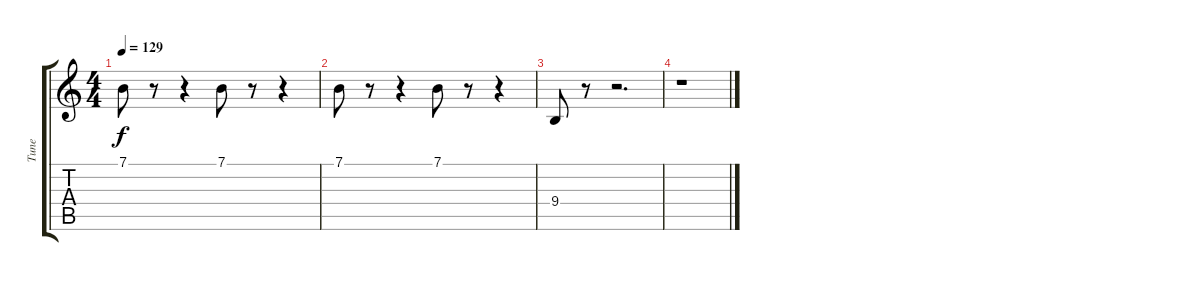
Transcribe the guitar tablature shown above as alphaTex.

\track ("Tune" "Tune") {instrument lead1square}
\staff {score tabs}
\tuning (E4 B3 G3 D3 A2 E2) {hide}
\ts (4 4)
\tempo 129
\clef g2
\ks c
7.1.8{dy f} r.8 r.4 7.1.8 r.8 r.4 |
7.1.8 r.8 r.4 7.1.8 r.8 r.4 |
9.4.8 r.8 r.2{d} |
r.1
